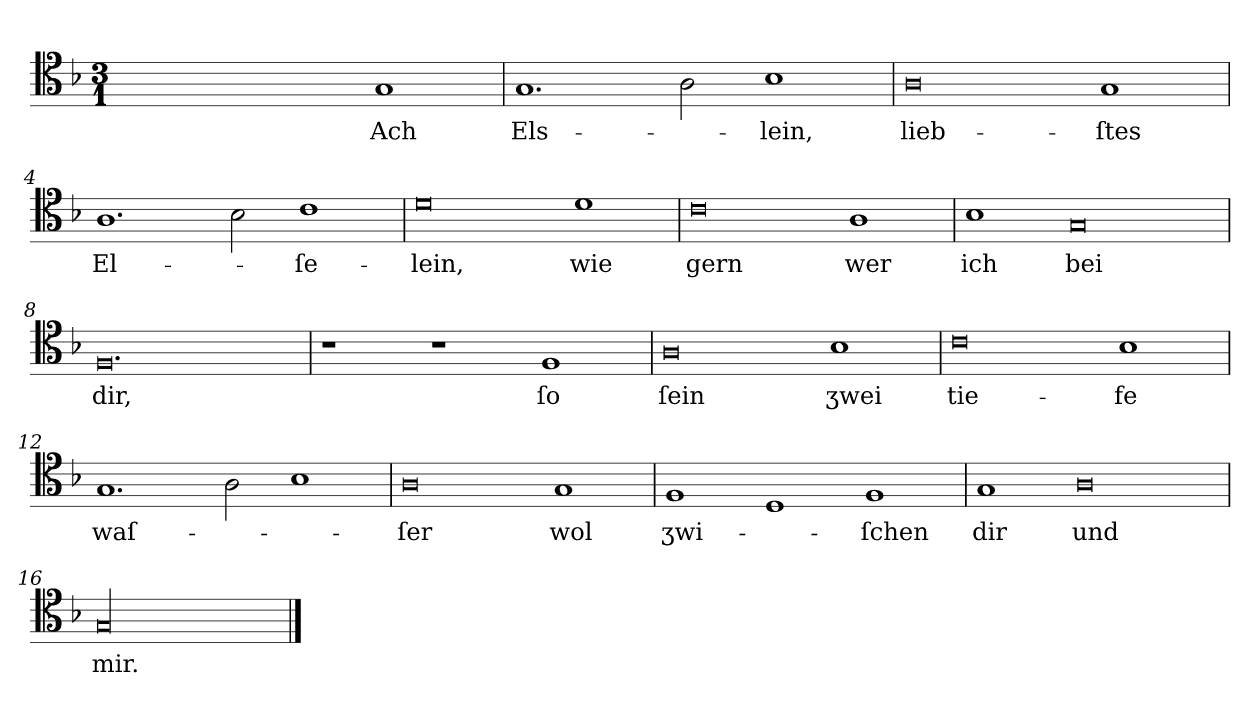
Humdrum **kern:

**kern	**text
*part1	*part1
*staff1	*staff1
*clefC4	*
*k[b-]	*
*M3/1	*
=1	=1
1ryy	.
1ryy	.
1G	Ach
=2	=2
1.G	Els-
2A	.
1B-	-lein,
=3	=3
0A	lieb-
1G	-ſtes
=4	=4
1.A	El-
2B-	.
1c	-ſe-
=5	=5
0d	-lein,
1d	wie
=6	=6
0c	gern
1A	wer
=7	=7
1B-	ich
0G	bei
=8	=8
0.F	dir,
=9	=9
1r	.
1r	.
1F	ſo
=10	=10
0A	ſein
1B-	ʒwei
=11	=11
0c	tie-
1B-	-fe
=12	=12
1.G	waſ-
2A	.
1B-	.
=13	=13
0A	-ſer
1G	wol
=14	=14
1F	ʒwi-
1D	.
1F	-ſchen
=15	=15
1G	dir
0A	und
=16	=16
!LO:N:vis=00	!
0.G	mir.
==	==
*-	*-
